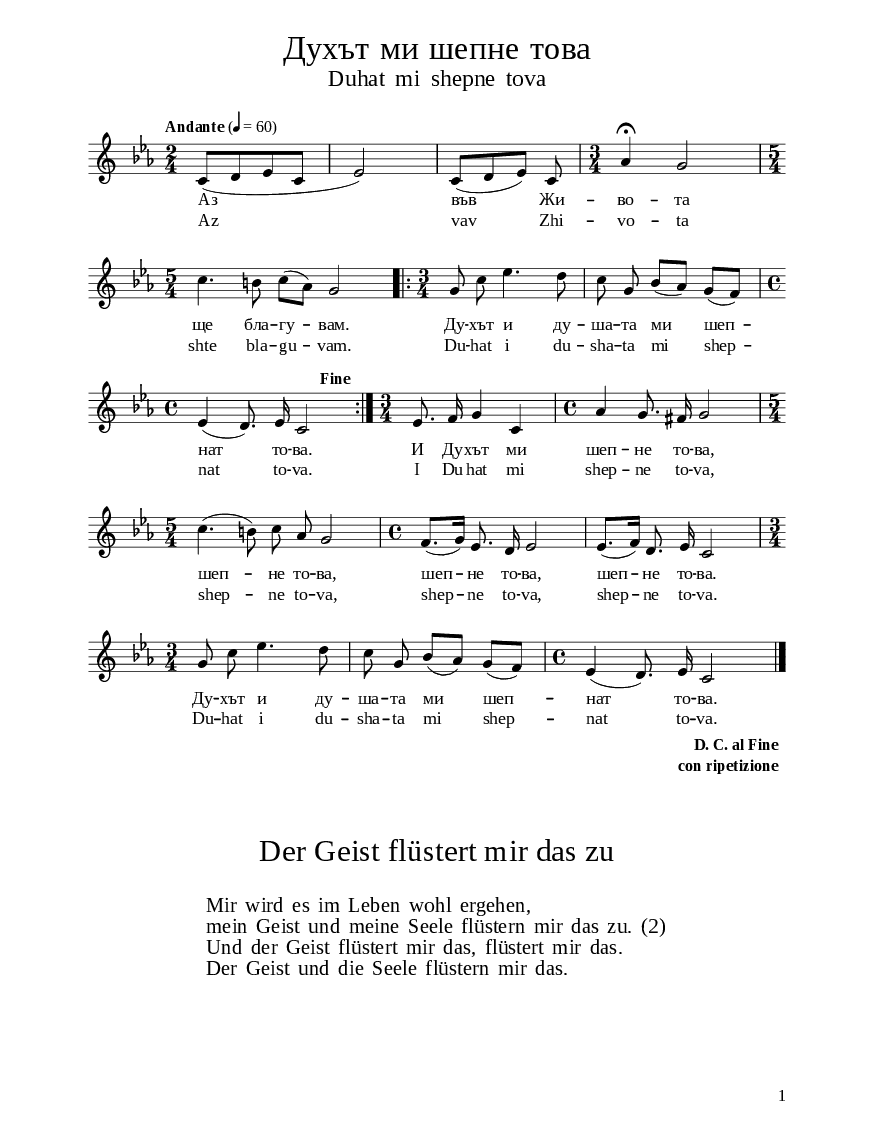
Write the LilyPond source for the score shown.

\version "2.22.0"

\paper {
  #(set-paper-size "a5")
}

\bookpart {
  \paper {
    print-all-headers = ##t
    print-page-number = ##t
    print-first-page-number = ##t

    % put page numbers on the bottom
    oddHeaderMarkup = \markup ""
    evenHeaderMarkup = \markup ""
    oddFooterMarkup = \markup
    \fill-line {
      ""
      \on-the-fly #print-page-number-check-first \fromproperty #'page:page-number-string
    }
    evenFooterMarkup = \markup
    \fill-line {
      \on-the-fly #print-page-number-check-first \fromproperty #'page:page-number-string
      ""
    }

    left-margin = 1.5\cm
    right-margin = 1.5\cm
    top-margin = 1.6\cm
    bottom-margin = 1.2\cm
    ragged-bottom = ##t % do not spread the staves to fill the whole vertical space

    % change lyrics and titles font (affects notes also)
    fonts =
    #(make-pango-font-tree
      "Times New Roman"
      "DejaVu Sans"
      "DejaVu Sans Mono"
      (/ (* staff-height pt) 3.6))

    % change distance between staves
    system-system-spacing =
    #'((basic-distance . 12)
       (minimum-distance . 6)
       (padding . 1)
       (stretchability . 12))
  }

  \header {
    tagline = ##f
  }

  \score{
    \layout {
      indent = 0.0\cm % remove first line indentation
      %ragged-last = ##t % do not spread last line to fill the whole space
      \context {
        \Score
        \omit BarNumber %remove bar numbers
      } % context

      \context {
        % change staff size
        \Staff
        fontSize = #+0 % affects notes size only
        \override StaffSymbol #'staff-space = #(magstep -3)
        \override StaffSymbol #'thickness = #0.5
        \override BarLine #'hair-thickness = #1
        %\override StaffSymbol #'ledger-line-thickness = #'(0 . 0)
      }

      \context {
        % adjust space between staff and lyrics and between the two lyric lines
        \Lyrics
        \override VerticalAxisGroup.nonstaff-relatedstaff-spacing = #'((basic-distance . 4.5))
        \override VerticalAxisGroup.nonstaff-nonstaff-spacing = #'((minimum-distance . 2))
      }
    } % layout

    \new Voice \absolute{
      \clef treble
      \key es \major
      \time 2/4
      \tempo \markup {
        % make tempo note smaller
        \concat {
          "Andante" \normal-text { " (" }
          \teeny \general-align #Y #DOWN \note {4} #0.8
          \normal-text { " = 60)" }
        }
      }
      \autoBeamOff

      c'8 ( [ d'8 es'8 c'8 ] | es'2 ) | c'8 ( [ d'8 es'8] ) c'8 | \time 3/4  | as'4 ^\fermata g'2 | \time 5/4 \break 
    
      c''4. b'8 c''8 ( [ as'8 ) ] g'2 | \repeat volta 2 { \time 3/4 g'8 c''8 es''4. d''8 | c''8 g'8 bes'8 ( [ as'8 ) ] g'8 ( [ f'8 ) ] | \time 4/4 \break
    
      es'4 ( d'8. ) es'16 \tempo "      Fine" c'2 } \time 3/4 | es'8. f'16 g'4 c'4 | \time 4/4 | as'4 g'8. fis'16 g'2 | \time 5/4 \break
    
      c''4. ( b'8 ) c''8 as'8 g'2 | \time 4/4 | f'8. ( [ g'16 ) ] es'8. d'16 es'2 | es'8. ( [ f'16 ) ] d'8. es'16 c'2 | \time 3/4 \break
    
      g'8 c''8 es''4. d''8 | c''8 g'8 bes'8 ( [ as'8 ) ] g'8 ( [ f'8 ) ] | \time 4/4 | es'4 ( d'8. ) es'16 c'2  \bar "|."
    
    }

    \addlyrics {
      Аз     във   Жи --
      во -- та ще бла -- гу -- вам. Ду
      -- хът и ду -- ша -- та ми  шеп
      -- нат  то -- ва. И Ду -- хът
      ми шеп -- не то -- ва, шеп -- не
      то -- ва, шеп -- не то -- ва,
      шеп -- не то -- ва. Ду -- хът и
      ду -- ша -- та ми  шеп -- нат
      то -- ва.}
      \addlyrics {
        Az     vav   Zhi --
        vo -- ta shte bla -- gu -- vam. Du
        -- hat i du -- sha -- ta mi  shep
        -- nat  to -- va. I Du -- hat
        mi shep -- ne to -- va, shep -- ne
        to -- va, shep -- ne to -- va,
        shep -- ne to -- va. Du -- hat i
        du -- sha -- ta mi  shep -- nat
        to -- va.}

        \header {
          title = \markup \column \normal-text \fontsize #2.5 {
            \center-align
            \line { Духът ми шепне това }
            \vspace #-0.6
            \center-align
            \line \fontsize #-3 { Duhat mi shepne tova }
            \vspace #-0.8
            \center-align
            \line \fontsize #-3 { " " }
          }
        }

        \midi{}

      } % score

      \markup \halign #-12.4 \raise #3 \override #'(baseline-skip . 2) {
        \column  {
          \line \right-align {
            \bold  { "D. C. al Fine" }
          }
          \line \right-align {
            \bold  { "con ripetizione" }
          }
          \line { " " }
          \line { " " }
          \line { " " }
        }
      }


      % include foreign translation(s) of the song
      \version "2.22.0"

\markup \fill-line { \fontsize #6 "Der Geist flüstert mir das zu" }
\markup \null
\markup \null
\markup \fontsize #+2.5 {
  \hspace #10
  \override #'(baseline-skip . 2)

  \column {
    \line { " " }

\line { " " Mir wird es im Leben wohl ergehen, }

\line { " " mein Geist und meine Seele flüstern mir das zu. (2)}

\line { " " Und der Geist flüstert mir das, flüstert mir das.}

\line { " " Der Geist und die Seele flüstern mir das.}

  }
}


    } % bookpart
